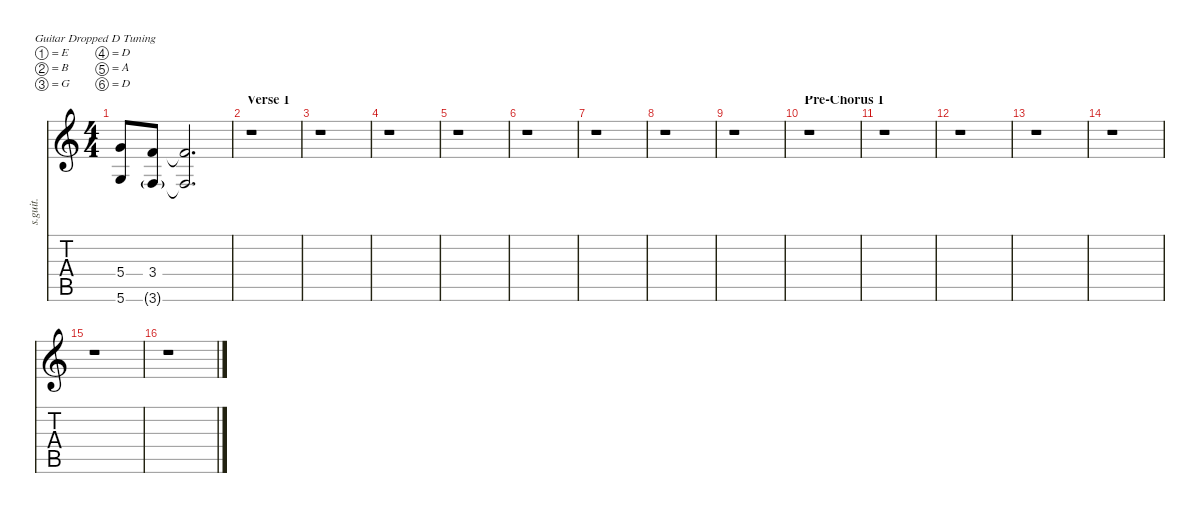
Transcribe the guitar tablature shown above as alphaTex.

\defaultSystemsLayout 4
\hideDynamics
\bracketExtendMode nobrackets
\track ("Backing Vocals - M. Shadows" "s.guit.") {instrument flute}
\staff {score tabs}
\tuning (E4 B3 G3 D3 A2 D2)
\displaytranspose 12
\ts (4 4)
\tempo (130 hide)
\clef g2
\ks c
(5.4{t} 5.6{t}).8{lyrics (0 "") lyrics (1 "") lyrics (2 "") lyrics (3 "") lyrics (4 "") dy f} (3.4 3.6{g}).8{lyrics (0 "") lyrics (1 "") lyrics (2 "") lyrics (3 "") lyrics (4 "")} (3.4{t} 3.6{t}).2{d lyrics (0 "") lyrics (1 "") lyrics (2 "") lyrics (3 "") lyrics (4 "")} |
\section ("" "Verse 1")
r.1 |
r.1 |
r.1 |
r.1 |
r.1 |
r.1 |
r.1 |
r.1 |
\section ("" "Pre-Chorus 1")
r.1 |
r.1 |
r.1 |
r.1 |
r.1 |
r.1 |
r.1
